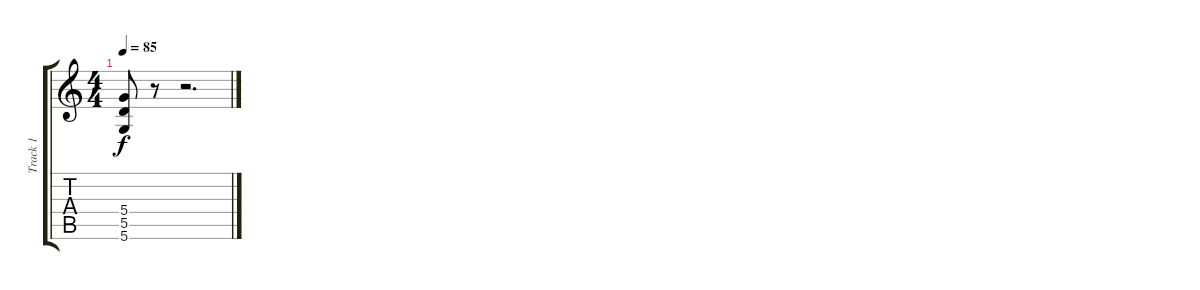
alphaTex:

\track ("Track 1" "Track 1") {instrument overdrivenguitar}
\staff {score tabs}
\tuning (E4 B3 G3 D3 A2 D2) {hide}
\ts (4 4)
\tempo 85
\clef g2
\ks c
(5.4{t} 5.5{t} 5.6{t}).8{dy f} r.8 r.2{d}
